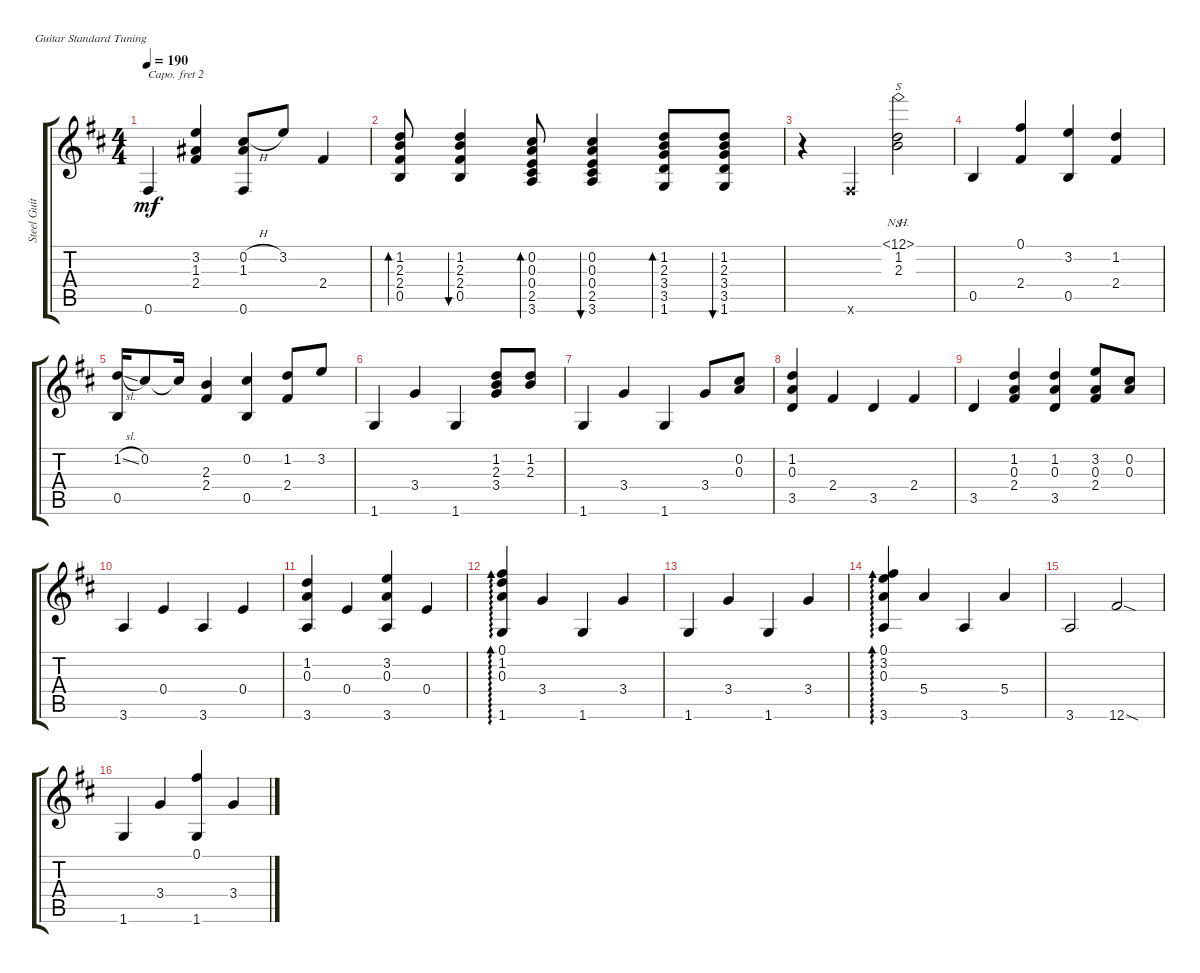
\defaultSystemsLayout 4
\bracketExtendMode groupsimilarinstruments
\otherSystemsTrackNameOrientation horizontal
\track ("Steel Guitar" "Steel Guit") {instrument acousticguitarsteel}
\staff {score tabs}
\capo 2
\tuning (E4 B3 G3 D3 A2 E2)
\ts (4 4)
\tempo 190
\clef g2
\ks d
0.6{acc forcenatural}.4{dy mf beam Up} (3.2{acc forcenatural} 1.3{acc #} 2.4{acc forcenatural}).4{beam Up} (1.3{acc #} 0.2{h acc forcenatural} 0.6{acc forcenatural}).8{beam Up} 3.2{acc forcenatural}.8{beam Up} 2.4{acc forcenatural}.4{beam Up} |
(1.2{acc forcenatural} 2.3{acc forcenatural} 2.4{acc forcenatural} 0.5{acc forcenatural}).8{bd 51 beam Up} (0.5{acc forcenatural} 2.4{acc forcenatural} 2.3{acc forcenatural} 1.2{acc forcenatural}).4{bu 51 beam Up} (0.2{acc forcenatural} 0.3{acc forcenatural} 0.4{acc forcenatural} 2.5{acc forcenatural} 3.6{acc forcenatural}).8{bd 51 beam Up} (3.6{acc forcenatural} 2.5{acc forcenatural} 0.4{acc forcenatural} 0.3{acc forcenatural} 0.2{acc forcenatural}).4{bu 51 beam Up} (1.2{acc forcenatural} 2.3{acc forcenatural} 3.4{acc forcenatural} 3.5{acc forcenatural} 1.6{acc forcenatural}).8{bd 51 beam Up} (1.6{acc forcenatural} 3.5{acc forcenatural} 3.4{acc forcenatural} 2.3{acc forcenatural} 1.2{acc forcenatural}).8{bu 51 beam Up} |
r.4{beam Down} 0.6{x acc forcenatural}.4{beam Up} (12.1{nh acc forcenatural} 1.2{acc forcenatural} 2.3{acc forcenatural}).2{s beam Down} |
0.5{acc forcenatural}.4{beam Up} (2.4{acc forcenatural} 0.1{acc forcenatural}).4{beam Up} (3.2{acc forcenatural} 0.5{acc forcenatural}).4{beam Up} (1.2{acc forcenatural} 2.4{acc forcenatural}).4{beam Up} |
(1.2{sl acc forcenatural} 0.5{acc forcenatural}).16{beam Up} 0.2{acc forcenatural}.8{beam Up} 0.2{t acc forcenatural}.16{beam Up} (2.3{acc forcenatural} 2.4{acc forcenatural}).4{beam Up} (0.2{acc forcenatural} 0.5{acc forcenatural}).4{beam Up} (1.2{acc forcenatural} 2.4{acc forcenatural}).8{beam Up} 3.2{acc forcenatural}.8{beam Up} |
1.6{acc forcenatural}.4{beam Up} 3.4{acc forcenatural}.4{beam Up} 1.6{acc forcenatural}.4{beam Up} (1.2{acc forcenatural} 2.3{acc forcenatural} 3.4{acc forcenatural}).8{beam Up} (2.3{acc forcenatural} 1.2{acc forcenatural}).8{beam Up} |
1.6{acc forcenatural}.4{beam Up} 3.4{acc forcenatural}.4{beam Up} 1.6{acc forcenatural}.4{beam Up} 3.4{acc forcenatural}.8{beam Up} (0.3{acc forcenatural} 0.2{acc forcenatural}).8{beam Up} |
(1.2{acc forcenatural} 0.3{acc forcenatural} 3.5{acc forcenatural}).4{beam Up} 2.4{acc forcenatural}.4{beam Up} 3.5{acc forcenatural}.4{beam Up} 2.4{acc forcenatural}.4{beam Up} |
3.5{acc forcenatural}.4{beam Up} (2.4{acc forcenatural} 0.3{acc forcenatural} 1.2{acc forcenatural}).4{beam Up} (1.2{acc forcenatural} 0.3{acc forcenatural} 3.5{acc forcenatural}).4{beam Up} (2.4{acc forcenatural} 0.3{acc forcenatural} 3.2{acc forcenatural}).8{beam Up} (0.2{acc forcenatural} 0.3{acc forcenatural}).8{beam Up} |
3.6{acc forcenatural}.4{beam Up} 0.4{acc forcenatural}.4{beam Up} 3.6{acc forcenatural}.4{beam Up} 0.4{acc forcenatural}.4{beam Up} |
(1.2{acc forcenatural} 0.3{acc forcenatural} 3.6{acc forcenatural}).4{beam Up} 0.4{acc forcenatural}.4{beam Up} (0.3{acc forcenatural} 3.2{acc forcenatural} 3.6{acc forcenatural}).4{beam Up} 0.4{acc forcenatural}.4{beam Up} |
(1.2{acc forcenatural} 0.3{acc forcenatural} 0.1{acc forcenatural} 1.6{acc forcenatural}).4{ad 0 beam Up} 3.4{acc forcenatural}.4{beam Up} 1.6{acc forcenatural}.4{beam Up} 3.4{acc forcenatural}.4{beam Up} |
1.6{acc forcenatural}.4{beam Up} 3.4{acc forcenatural}.4{beam Up} 1.6{acc forcenatural}.4{beam Up} 3.4{acc forcenatural}.4{beam Up} |
(3.6{acc forcenatural} 0.3{acc forcenatural} 3.2{acc forcenatural} 0.1{acc forcenatural}).4{ad 0 beam Up} 5.4{acc forcenatural}.4{beam Up} 3.6{acc forcenatural}.4{beam Up} 5.4{acc forcenatural}.4{beam Up} |
3.6{acc forcenatural}.2{beam Up} 12.6{sod acc forcenatural}.2{beam Up} |
1.6{acc forcenatural}.4{beam Up} 3.4{acc forcenatural}.4{beam Up} (1.6{acc forcenatural} 0.1{acc forcenatural}).4{beam Up} 3.4{acc forcenatural}.4{beam Up}
